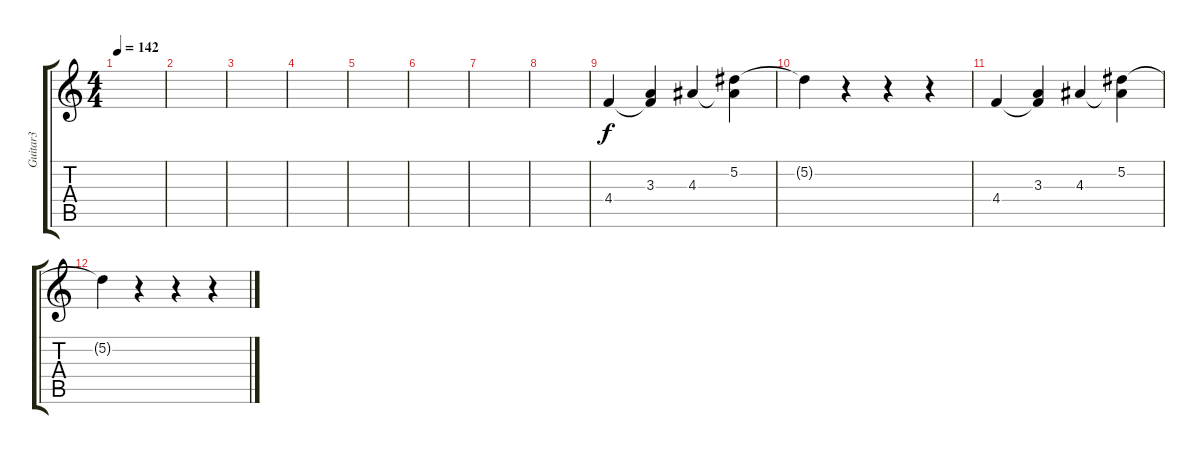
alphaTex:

\track ("Guitar3" "Guitar3") {instrument distortionguitar}
\staff {score tabs}
\tuning (Eb4 Bb3 Gb3 Db3 Ab2 Eb2) {hide}
\ts (4 4)
\tempo 142
\clef g2
\ks c
|
|
|
|
|
|
|
|
4.4.4 (3.3 4.4{t}).4 4.3.4 (5.2 4.3{t}).4 |
5.2{t}.4 r.4 r.4 r.4 |
4.4.4 (3.3 4.4{t}).4 4.3.4 (5.2 4.3{t}).4 |
5.2{t}.4 r.4 r.4 r.4
